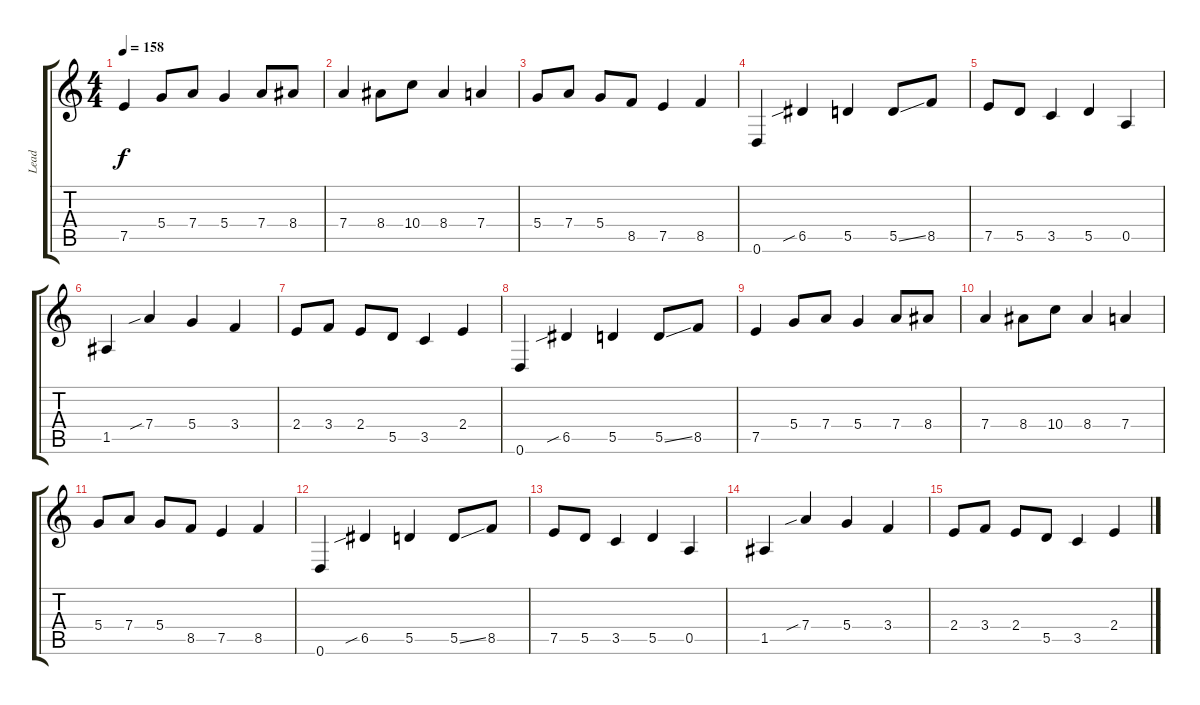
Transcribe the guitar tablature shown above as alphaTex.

\track ("Lead" "Lead") {instrument overdrivenguitar}
\staff {score tabs}
\tuning (E4 B3 G3 D3 A2 D2) {hide}
\ts (4 4)
\tempo 158
\clef g2
\ks c
7.5.4{dy f} 5.4.8 7.4.8 5.4.4 7.4.8 8.4.8 |
7.4.4 8.4.8 10.4.8 8.4.4 7.4.4 |
5.4.8 7.4.8 5.4.8 8.5.8 7.5.4 8.5.4 |
0.6.4{volume 10} 6.5{sib}.4 5.5.4 5.5{ss}.8 8.5.8 |
7.5.8 5.5.8 3.5.4 5.5.4 0.5.4 |
1.5.4 7.4{sib}.4 5.4.4 3.4.4 |
2.4.8 3.4.8 2.4.8 5.5.8 3.5.4 2.4.4 |
0.6.4{volume 8} 6.5{sib}.4 5.5.4 5.5{ss}.8 8.5.8 |
7.5.4 5.4.8 7.4.8 5.4.4 7.4.8 8.4.8 |
7.4.4{volume 6} 8.4.8 10.4.8 8.4.4 7.4.4 |
5.4.8{volume 5} 7.4.8 5.4.8 8.5.8 7.5.4 8.5.4 |
0.6.4{volume 4} 6.5{sib}.4 5.5.4 5.5{ss}.8 8.5.8 |
7.5.8{volume 3} 5.5.8 3.5.4 5.5.4 0.5.4 |
1.5.4{volume 2} 7.4{sib}.4 5.4.4 3.4.4 |
2.4.8{volume 1} 3.4.8 2.4.8 5.5.8 3.5.4 2.4.4
